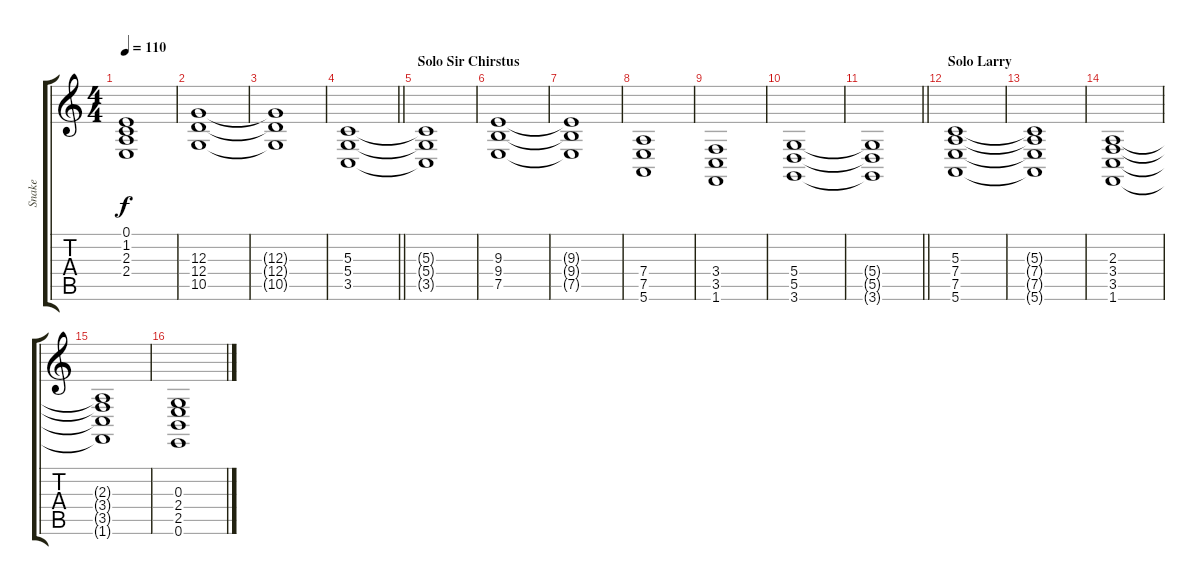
\track ("Snake" "Snake") {instrument stringensemble1}
\staff {score tabs}
\tuning (E4 B3 G3 D3 A2 E2) {hide}
\ts (4 4)
\tempo 110
\clef g2
\ks c
(0.1 1.2 2.3 2.4).1{dy f} |
(12.3 12.4 10.5).1 |
(12.3{t} 12.4{t} 10.5{t}).1 |
\barLineRight lightlight
(5.3 5.4 3.5).1 |
\section ("" "Solo Sir Chirstus")
(5.3{t} 5.4{t} 3.5{t}).1 |
(9.3 9.4 7.5).1 |
(9.3{t} 9.4{t} 7.5{t}).1 |
(7.4 7.5 5.6).1 |
(3.4 3.5 1.6).1 |
(5.4 5.5 3.6).1 |
\barLineRight lightlight
(5.4{t} 5.5{t} 3.6{t}).1 |
\section ("" "Solo Larry")
(5.3 7.4 7.5 5.6).1 |
(5.3{t} 7.4{t} 7.5{t} 5.6{t}).1 |
(2.3 3.4 3.5 1.6).1 |
(2.3{t} 3.4{t} 3.5{t} 1.6{t}).1 |
(0.3 2.4 2.5 0.6).1
